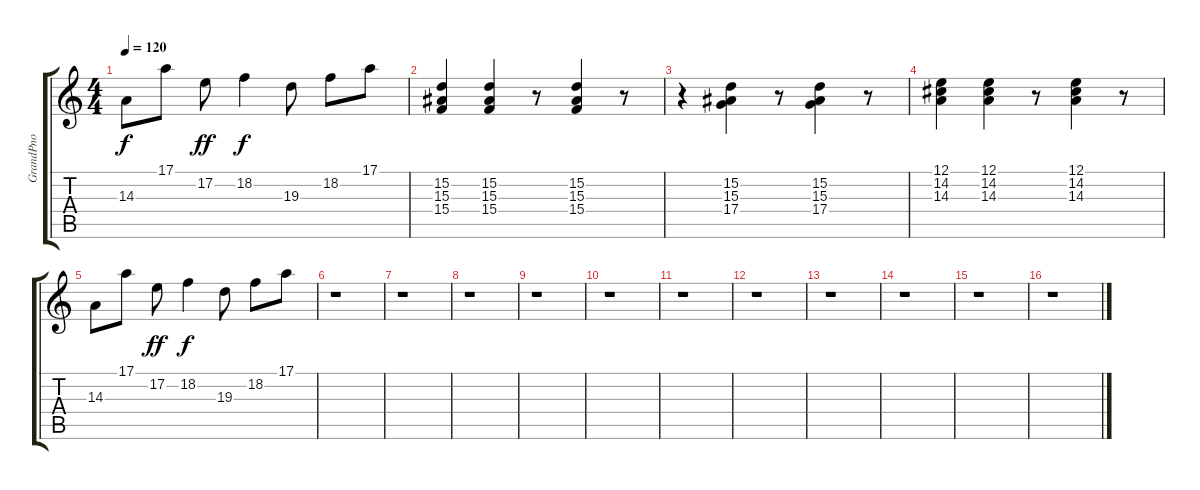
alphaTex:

\track ("GrandPno" "GrandPno") {instrument acousticgrandpiano}
\staff {score tabs}
\tuning (E4 B3 G3 D3 A2 E2) {hide}
\ts (4 4)
\tempo 120
\clef g2
\ks c
14.3.8{dy f} 17.1.8 17.2.8{dy ff} 18.2.4{dy f} 19.3.8 18.2.8 17.1.8 |
(15.2 15.3 15.4).4 (15.2 15.3 15.4).4 r.8 (15.2 15.3 15.4).4 r.8 |
r.4 (15.2 15.3 17.4).4 r.8 (15.2 15.3 17.4).4 r.8 |
(12.1 14.2 14.3).4 (12.1 14.2 14.3).4 r.8 (12.1 14.2 14.3).4 r.8 |
14.3.8 17.1.8 17.2.8{dy ff} 18.2.4{dy f} 19.3.8 18.2.8 17.1.8 |
r.1 |
r.1 |
r.1 |
r.1 |
r.1 |
r.1 |
r.1 |
r.1 |
r.1 |
r.1 |
r.1
